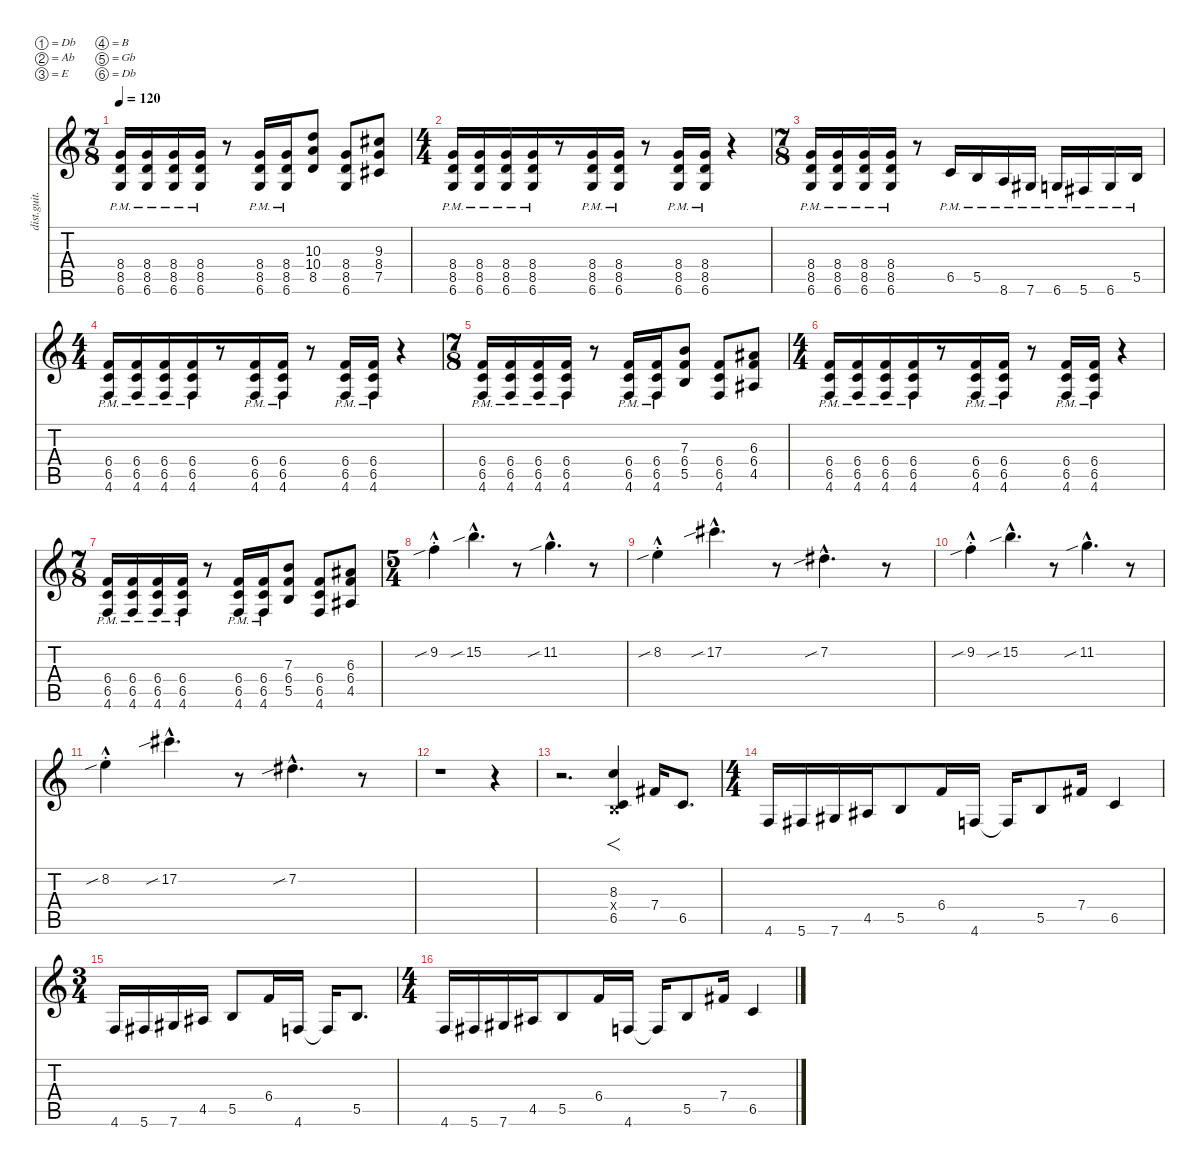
\defaultSystemsLayout 4
\hideDynamics
\bracketExtendMode nobrackets
\otherSystemsTrackNameOrientation horizontal
\track ("D. Waring Gtr." "dist.guit.") {instrument distortionguitar}
\staff {score tabs}
\tuning (Db4 Ab3 E3 B2 Gb2 Db2)
\ts (7 8)
\beaming (8 3 2 2)
\tempo 120
\clef g2
\ks c
(8.4{pm} 8.5{pm} 6.6{pm}).16{dy f beam Up} (8.4{pm} 8.5{pm} 6.6{pm}).16{beam Up} (8.4{pm} 8.5{pm} 6.6{pm}).16{beam Up} (8.4{pm} 8.5{pm} 6.6{pm}).16{beam Up} r.8{beam Up} (8.4{pm} 8.5{pm} 6.6{pm}).16{beam Up} (8.4{pm} 8.5{pm} 6.6{pm}).16{beam Up} (10.3 10.4 8.5).8{beam Up} (8.4 8.5 6.6).8{beam Up} (9.3{acc #} 8.4 7.5{acc #}).8{beam Up} |
\ts (4 4)
\beaming (8 4 4)
(8.4{pm} 8.5{pm} 6.6{pm}).16{beam Up} (8.4{pm} 8.5{pm} 6.6{pm}).16{beam Up} (8.4{pm} 8.5{pm} 6.6{pm}).16{beam Up} (8.4{pm} 8.5{pm} 6.6{pm}).16{beam Up} r.8{beam Up} (8.4{pm} 8.5{pm} 6.6{pm}).16{beam Up} (8.4{pm} 8.5{pm} 6.6{pm}).16{beam Up} r.8{beam Up} (8.4{pm} 8.5{pm} 6.6{pm}).16{beam Up} (8.4{pm} 8.5{pm} 6.6{pm}).16{beam Up} r.4{beam Up} |
\ts (7 8)
\beaming (8 3 2 2)
(8.4{pm} 8.5{pm} 6.6{pm}).16{beam Up} (8.4{pm} 8.5{pm} 6.6{pm}).16{beam Up} (8.4{pm} 8.5{pm} 6.6{pm}).16{beam Up} (8.4{pm} 8.5{pm} 6.6{pm}).16{beam Up} r.8{beam Up} 6.5{pm}.16{beam Up} 5.5{pm}.16{beam Up} 8.6{pm}.16{beam Up} 7.6{pm acc #}.16{beam Up} 6.6{pm}.16{beam Up} 5.6{pm acc #}.16{beam Up} 6.6{pm}.16{beam Up} 5.5{pm}.16{beam Up} |
\ts (4 4)
\beaming (8 4 4)
(6.4{pm} 6.5{pm} 4.6{pm}).16{beam Up} (6.4{pm} 6.5{pm} 4.6{pm}).16{beam Up} (6.4{pm} 6.5{pm} 4.6{pm}).16{beam Up} (6.4{pm} 6.5{pm} 4.6{pm}).16{beam Up} r.8{beam Up} (6.4{pm} 6.5{pm} 4.6{pm}).16{beam Up} (6.4{pm} 6.5{pm} 4.6{pm}).16{beam Up} r.8{beam Up} (6.4{pm} 6.5{pm} 4.6{pm}).16{beam Up} (6.4{pm} 6.5{pm} 4.6{pm}).16{beam Up} r.4{beam Up} |
\ts (7 8)
\beaming (8 3 2 2)
(6.4{pm} 6.5{pm} 4.6{pm}).16{beam Up} (6.4{pm} 6.5{pm} 4.6{pm}).16{beam Up} (6.4{pm} 6.5{pm} 4.6{pm}).16{beam Up} (6.4{pm} 6.5{pm} 4.6{pm}).16{beam Up} r.8{beam Up} (6.4{pm} 6.5{pm} 4.6{pm}).16{beam Up} (6.4{pm} 6.5{pm} 4.6{pm}).16{beam Up} (7.3 6.4 5.5).8{beam Up} (6.4 6.5 4.6).8{beam Up} (6.3{acc #} 6.4 4.5{acc #}).8{beam Up} |
\ts (4 4)
\beaming (8 4 4)
(6.4{pm} 6.5{pm} 4.6{pm}).16{beam Up} (6.4{pm} 6.5{pm} 4.6{pm}).16{beam Up} (6.4{pm} 6.5{pm} 4.6{pm}).16{beam Up} (6.4{pm} 6.5{pm} 4.6{pm}).16{beam Up} r.8{beam Up} (6.4{pm} 6.5{pm} 4.6{pm}).16{beam Up} (6.4{pm} 6.5{pm} 4.6{pm}).16{beam Up} r.8{beam Up} (6.4{pm} 6.5{pm} 4.6{pm}).16{beam Up} (6.4{pm} 6.5{pm} 4.6{pm}).16{beam Up} r.4{beam Up} |
\ts (7 8)
\beaming (8 3 2 2)
(6.4{pm} 6.5{pm} 4.6{pm}).16{beam Up} (6.4{pm} 6.5{pm} 4.6{pm}).16{beam Up} (6.4{pm} 6.5{pm} 4.6{pm}).16{beam Up} (6.4{pm} 6.5{pm} 4.6{pm}).16{beam Up} r.8{beam Up} (6.4{pm} 6.5{pm} 4.6{pm}).16{beam Up} (6.4{pm} 6.5{pm} 4.6{pm}).16{beam Up} (7.3 6.4 5.5).8{beam Up} (6.4 6.5 4.6).8{beam Up} (6.3{acc #} 6.4 4.5{acc #}).8{beam Up} |
\ts (5 4)
\beaming (8 6 4)
9.2{sib hac st}.4{beam Down} 15.2{sib hac}.4{d beam Down} r.8{beam Down} 11.2{sib hac}.4{d beam Down} r.8{beam Down} |
8.2{sib hac st}.4{beam Down} 17.2{sib hac acc #}.4{d beam Down} r.8{beam Down} 7.2{sib hac acc #}.4{d beam Down} r.8{beam Down} |
9.2{sib hac st}.4{beam Down} 15.2{sib hac}.4{d beam Down} r.8{beam Down} 11.2{sib hac}.4{d beam Down} r.8{beam Down} |
8.2{sib hac st}.4{beam Down} 17.2{sib hac acc #}.4{d beam Down} r.8{beam Down} 7.2{sib hac acc #}.4{d beam Down} r.8{beam Down} |
r.1{beam Down} r.4{beam Down} |
r.2{d beam Down} (8.3 0.4{x} 6.5).4{f beam Up} 7.4{acc #}.16{beam Up} 6.5.8{d beam Up} |
\ts (4 4)
\beaming (8 4 4)
4.6.16{beam Up} 5.6{acc #}.16{beam Up} 7.6{acc #}.16{beam Up} 4.5{acc #}.16{beam Up} 5.5.8{beam Up} 6.4.16{beam Up} 4.6.16{beam Up} 4.6{t}.16{beam Up} 5.5.8{beam Up} 7.4{acc #}.16{beam Up} 6.5.4{beam Up} |
\ts (3 4)
\beaming (8 2 2 2)
4.6.16{beam Up} 5.6{acc #}.16{beam Up} 7.6{acc #}.16{beam Up} 4.5{acc #}.16{beam Up} 5.5.8{beam Up} 6.4.16{beam Up} 4.6.16{beam Up} 4.6{t}.16{beam Up} 5.5.8{d beam Up} |
\ts (4 4)
\beaming (8 4 4)
4.6.16{beam Up} 5.6{acc #}.16{beam Up} 7.6{acc #}.16{beam Up} 4.5{acc #}.16{beam Up} 5.5.8{beam Up} 6.4.16{beam Up} 4.6.16{beam Up} 4.6{t}.16{beam Up} 5.5.8{beam Up} 7.4{acc #}.16{beam Up} 6.5.4{beam Up}
